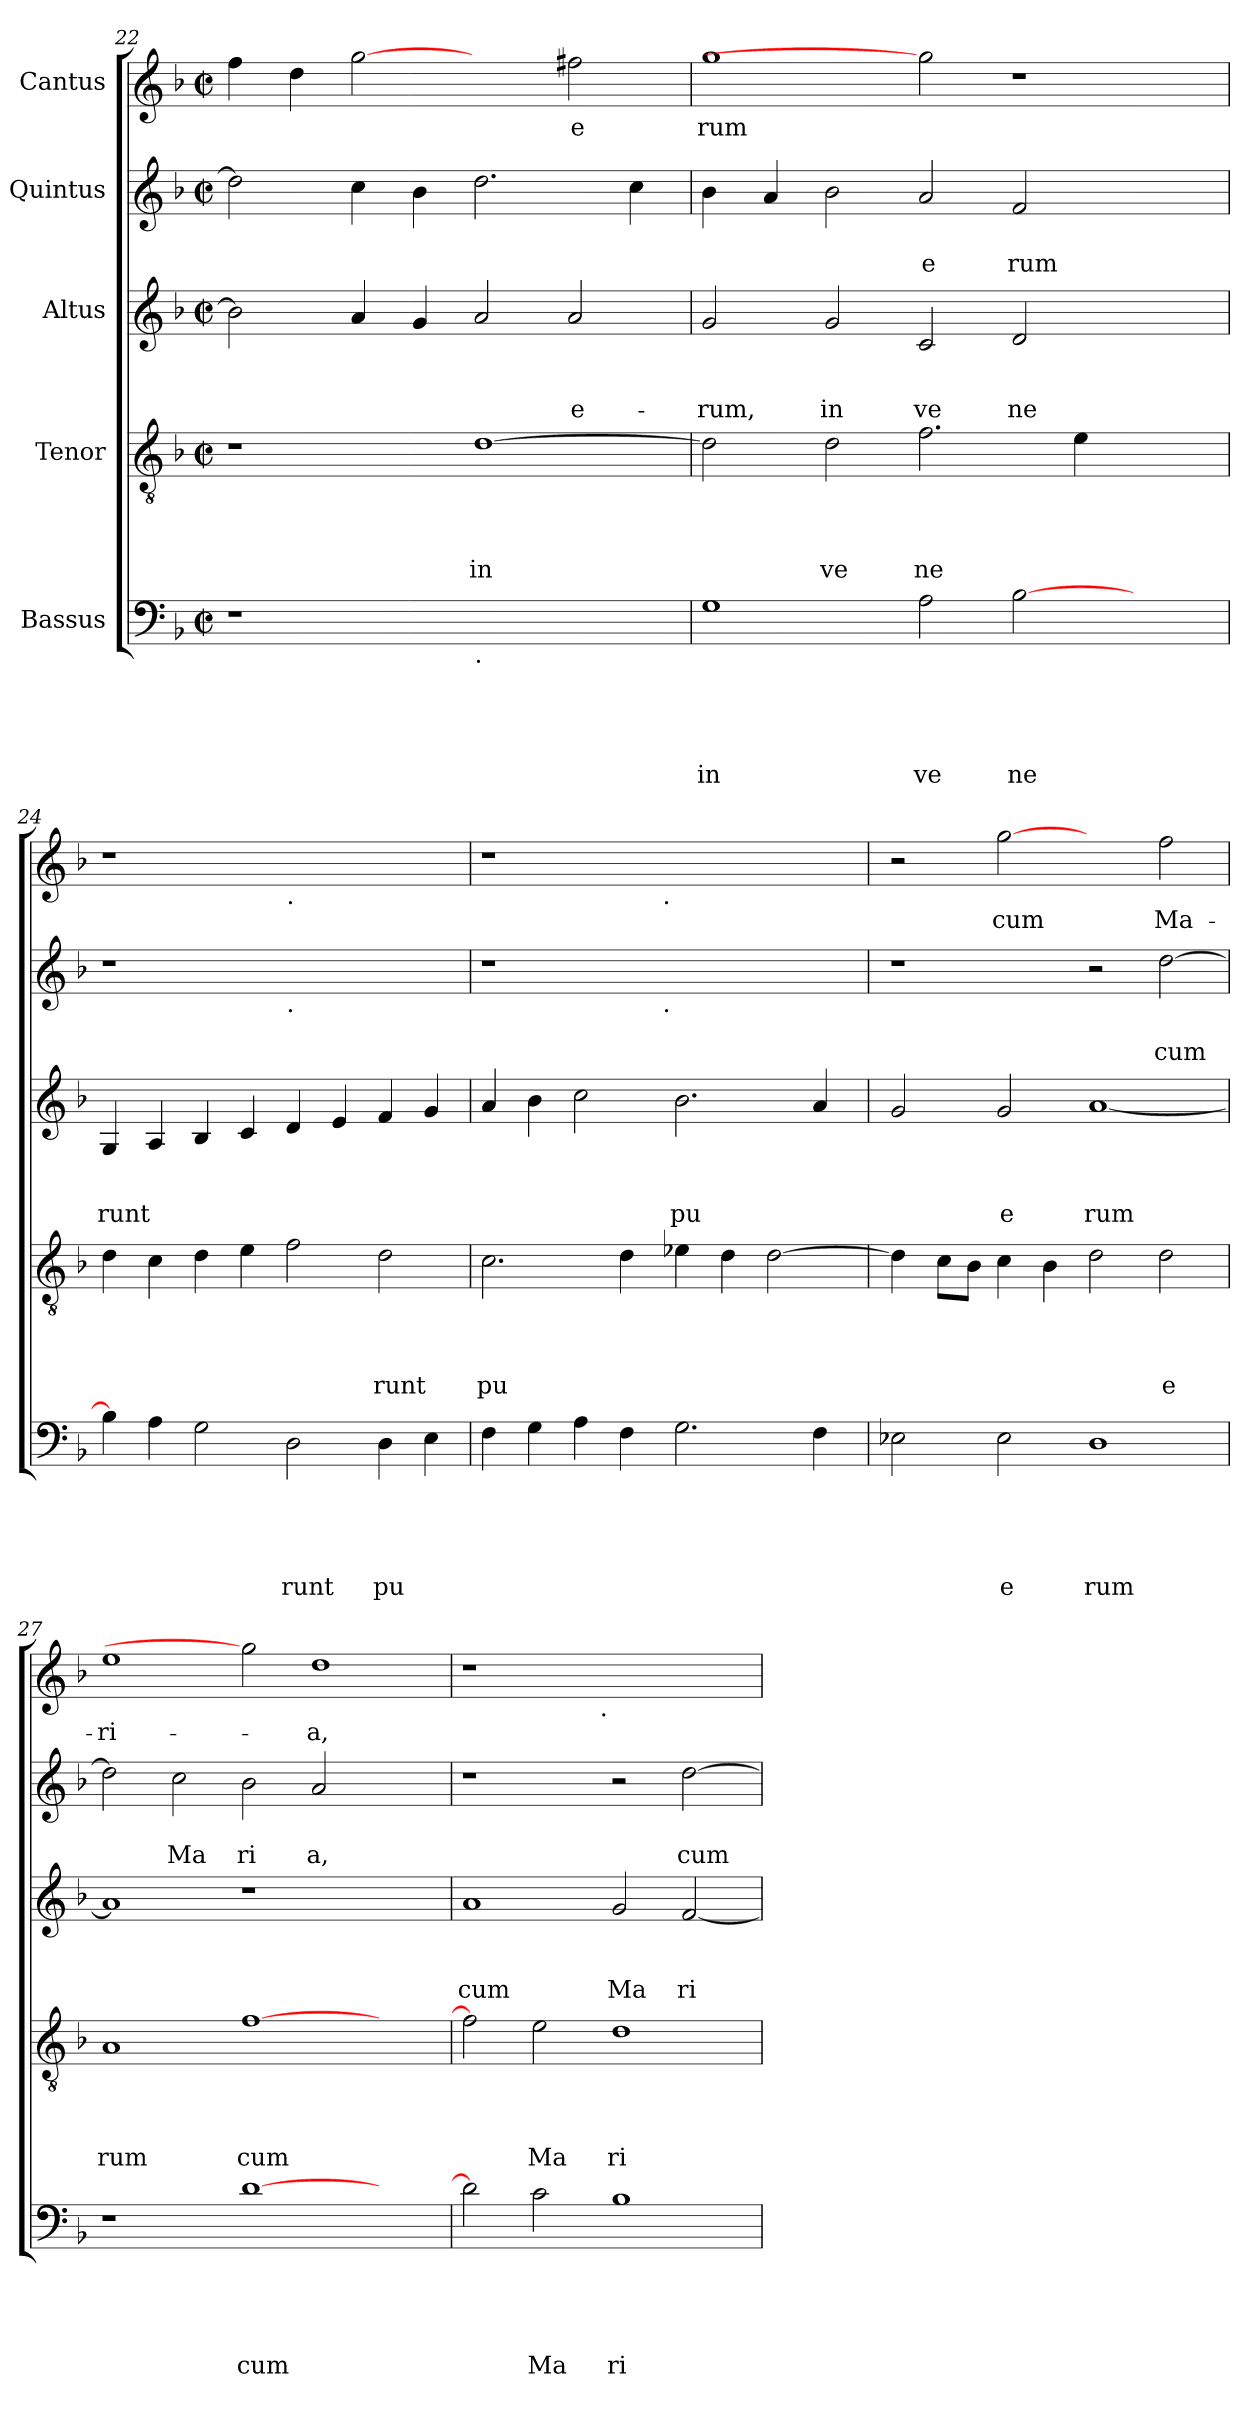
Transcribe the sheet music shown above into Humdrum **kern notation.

**kern	**text	**text	**text	**text	**text	**kern	**text	**text	**text	**text	**kern	**text	**text	**text	**kern	**text	**text	**kern	**text
*part5	*part5	*part5	*part5	*part5	*part5	*part4	*part4	*part4	*part4	*part4	*part3	*part3	*part3	*part3	*part2	*part2	*part2	*part1	*part1
*staff5	*staff5	*staff5	*staff5	*staff5	*staff5	*staff4	*staff4	*staff4	*staff4	*staff4	*staff3	*staff3	*staff3	*staff3	*staff2	*staff2	*staff2	*staff1	*staff1
*I"Bassus	*	*	*	*	*	*I"Tenor	*	*	*	*	*I"Altus	*	*	*	*I"Quintus	*	*	*I"Cantus	*
*clefF4	*	*	*	*	*	*clefGv2	*	*	*	*	*clefG2	*	*	*	*clefG2	*	*	*clefG2	*
*k[b-]	*	*	*	*	*	*k[b-]	*	*	*	*	*k[b-]	*	*	*	*k[b-]	*	*	*k[b-]	*
*F:	*	*	*	*	*	*F:	*	*	*	*	*F:	*	*	*	*F:	*	*	*F:	*
*M2/2	*	*	*	*	*	*M2/2	*	*	*	*	*M2/2	*	*	*	*M2/2	*	*	*M2/2	*
*met(c|)	*	*	*	*	*	*met(c|)	*	*	*	*	*met(c|)	*	*	*	*met(c|)	*	*	*met(c|)	*
=22	=22	=22	=22	=22	=22	=22	=22	=22	=22	=22	=22	=22	=22	=22	=22	=22	=22	=22	=22
1r	.	.	.	.	.	1r	.	.	.	.	2b-\]	.	.	.	2dd\]	.	.	4ff\	.
.	.	.	.	.	.	.	.	.	.	.	.	.	.	.	.	.	.	4dd\	.
.	.	.	.	.	.	.	.	.	.	.	4a/	.	.	.	4cc\	.	.	[2gg	.
.	.	.	.	.	.	.	.	.	.	.	4g/	.	.	.	4b-\	.	.	.	.
!LO:TX:b:t=.	!	!	!	!	!	!	!	!	!	!	!	!	!	!	!	!	!	!	!
!	!	!	!	!	!	!	!	!	!	!LO:LY:b	!	!	!	!	!	!	!	!	!
1ryy	.	.	.	.	.	[<1d	.	.	.	in	2a/	.	.	.	2.dd\	.	.	2ryy	.
!	!	!	!	!	!	!	!	!	!	!	!	!	!	!LO:LY:b	!	!	!	!	!LO:LY:b
.	.	.	.	.	.	.	.	.	.	.	2a/	.	.	-e-	.	.	.	2ff#\	e
.	.	.	.	.	.	.	.	.	.	.	.	.	.	.	4cc\	.	.	.	.
!!LO:LB:g=z
=23	=23	=23	=23	=23	=23	=23	=23	=23	=23	=23	=23	=23	=23	=23	=23	=23	=23	=23	=23
!	!	!	!	!	!LO:LY:b	!	!	!	!	!	!	!	!	!LO:LY:b	!	!	!	!	!LO:LY:b
1G	.	.	.	.	in	2d\]	.	.	.	.	2g/	.	.	-rum,	4b-\	.	.	1gg	rum
.	.	.	.	.	.	.	.	.	.	.	.	.	.	.	4a/	.	.	.	.
!	!	!	!	!	!	!	!	!	!	!LO:LY:b	!	!	!	!LO:LY:b	!	!	!	!	!
.	.	.	.	.	.	2d\	.	.	.	ve	2g/	.	.	in	2b-\	.	.	.	.
!	!	!	!	!	!LO:LY:b	!	!	!	!	!LO:LY:b	!	!	!	!LO:LY:b	!	!	!LO:LY:b	!	!
2A\	.	.	.	.	ve	2.f\	.	.	.	ne	2c/	.	.	ve	2a/	.	e	2gg]	.
!	!	!	!	!	!LO:LY:b	!	!	!	!	!	!	!	!	!LO:LY:b	!	!	!LO:LY:b	!	!
[>2B-\	.	.	.	.	ne	.	.	.	.	.	2d/	.	.	ne	2f/	.	rum	1r	.
.	.	.	.	.	.	4e\	.	.	.	.	.	.	.	.	.	.	.	.	.
2ryy	.	.	.	.	.	2ryy	.	.	.	.	2ryy	.	.	.	2ryy	.	.	.	.
=24	=24	=24	=24	=24	=24	=24	=24	=24	=24	=24	=24	=24	=24	=24	=24	=24	=24	=24	=24
!	!	!	!	!	!	!	!	!	!	!	!	!	!	!LO:LY:b	!	!	!	!	!
4B-\]	.	.	.	.	.	4d\	.	.	.	.	4G/	.	.	runt	1r	.	.	1r	.
4A\	.	.	.	.	.	4c\	.	.	.	.	4A/	.	.	.	.	.	.	.	.
2G\	.	.	.	.	.	4d\	.	.	.	.	4B-/	.	.	.	.	.	.	.	.
.	.	.	.	.	.	4e\	.	.	.	.	4c/	.	.	.	.	.	.	.	.
!	!	!	!	!	!	!	!	!	!	!	!	!	!	!	!	!	!	!LO:TX:b:t=.	!
!	!	!	!	!	!	!	!	!	!	!	!	!	!	!	!LO:TX:b:t=.	!	!	!	!
!	!	!	!	!	!LO:LY:b	!	!	!	!	!	!	!	!	!	!	!	!	!	!
2D\	.	.	.	.	runt	2f\	.	.	.	.	4d/	.	.	.	1ryy	.	.	1ryy	.
.	.	.	.	.	.	.	.	.	.	.	4e/	.	.	.	.	.	.	.	.
!	!	!	!	!	!LO:LY:b	!	!	!	!	!LO:LY:b	!	!	!	!	!	!	!	!	!
4D\	.	.	.	.	pu	2d\	.	.	.	runt	4f/	.	.	.	.	.	.	.	.
4E\	.	.	.	.	.	.	.	.	.	.	4g/	.	.	.	.	.	.	.	.
=25	=25	=25	=25	=25	=25	=25	=25	=25	=25	=25	=25	=25	=25	=25	=25	=25	=25	=25	=25
!	!	!	!	!	!	!	!	!	!	!LO:LY:b	!	!	!	!	!	!	!	!	!
*	*	*	*	*	*	*	*	*	*	*	*	*	*	*	*^	*	*	*^	*
4F\	.	.	.	.	.	2.c\	.	.	.	pu	4a/	.	.	.	1r	2ryy	.	.	1r	2ryy	.
4G\	.	.	.	.	.	.	.	.	.	.	4b-\	.	.	.	.	.	.	.	.	.	.
4A\	.	.	.	.	.	.	.	.	.	.	2cc\	.	.	.	.	4...ryy	.	.	.	4...ryy	.
4F\	.	.	.	.	.	4d\	.	.	.	.	.	.	.	.	.	.	.	.	.	.	.
!	!	!	!	!	!	!	!	!	!	!	!	!	!	!	!	!	!	!	!	!LO:TX:b:t=.	!
!	!	!	!	!	!	!	!	!	!	!	!	!	!	!	!	!LO:TX:b:t=.	!	!	!	!	!
.	.	.	.	.	.	.	.	.	.	.	.	.	.	.	.	1ryy	.	.	.	1ryy	.
!	!	!	!	!	!	!	!	!	!	!	!	!	!	!LO:LY:b	!	!	!	!	!	!	!
2.G\	.	.	.	.	.	4e-X\	.	.	.	.	2.b-\	.	.	pu	1ryy	.	.	.	1ryy	.	.
.	.	.	.	.	.	4d\	.	.	.	.	.	.	.	.	.	.	.	.	.	.	.
.	.	.	.	.	.	[>2d\	.	.	.	.	.	.	.	.	.	.	.	.	.	.	.
4F\	.	.	.	.	.	.	.	.	.	.	4a/	.	.	.	.	.	.	.	.	.	.
.	.	.	.	.	.	.	.	.	.	.	.	.	.	.	.	32ryy	.	.	.	32ryy	.
*	*	*	*	*	*	*	*	*	*	*	*	*	*	*	*v	*v	*	*	*	*	*
*	*	*	*	*	*	*	*	*	*	*	*	*	*	*	*	*	*	*v	*v	*
=26	=26	=26	=26	=26	=26	=26	=26	=26	=26	=26	=26	=26	=26	=26	=26	=26	=26	=26	=26
2E-X\	.	.	.	.	.	4d\]	.	.	.	.	2g/	.	.	.	1r	.	.	2r	.
.	.	.	.	.	.	8c\L	.	.	.	.	.	.	.	.	.	.	.	.	.
.	.	.	.	.	.	8B-\J	.	.	.	.	.	.	.	.	.	.	.	.	.
!	!	!	!	!	!LO:LY:b	!	!	!	!	!	!	!	!	!LO:LY:b	!	!	!	!	!LO:LY:b
2E-\	.	.	.	.	e	4c\	.	.	.	.	2g/	.	.	e	.	.	.	[2gg	cum
.	.	.	.	.	.	4B-\	.	.	.	.	.	.	.	.	.	.	.	.	.
!	!	!	!	!	!LO:LY:b	!	!	!	!	!	!	!	!	!LO:LY:b	!	!	!	!	!
1D	.	.	.	.	rum	2d\	.	.	.	.	[<1a	.	.	rum	2r	.	.	2ryy	.
!	!	!	!	!	!	!	!	!	!	!LO:LY:b	!	!	!	!	!	!	!LO:LY:b	!	!LO:LY:b
.	.	.	.	.	.	2d\	.	.	.	e	.	.	.	.	[>2dd\	.	cum	2ff\	Ma-
=27	=27	=27	=27	=27	=27	=27	=27	=27	=27	=27	=27	=27	=27	=27	=27	=27	=27	=27	=27
!	!	!	!	!	!	!	!	!	!	!LO:LY:b	!	!	!	!	!	!	!	!	!LO:LY:b
1r	.	.	.	.	.	1A	.	.	.	rum	1a]	.	.	.	2dd\]	.	.	1ee	-ri-
!	!	!	!	!	!	!	!	!	!	!	!	!	!	!	!	!	!LO:LY:b	!	!
.	.	.	.	.	.	.	.	.	.	.	.	.	.	.	2cc\	.	Ma	.	.
!	!	!	!	!	!LO:LY:b	!	!	!	!	!LO:LY:b	!	!	!	!	!	!	!LO:LY:b	!	!
[>1d	.	.	.	.	cum	[>1f	.	.	.	cum	1r	.	.	.	2b-\	.	ri	2gg]	.
!	!	!	!	!	!	!	!	!	!	!	!	!	!	!	!	!	!LO:LY:b	!	!LO:LY:b
.	.	.	.	.	.	.	.	.	.	.	.	.	.	.	2a/	.	a,	1dd	-a,
2ryy	.	.	.	.	.	2ryy	.	.	.	.	2ryy	.	.	.	2ryy	.	.	.	.
=28	=28	=28	=28	=28	=28	=28	=28	=28	=28	=28	=28	=28	=28	=28	=28	=28	=28	=28	=28
!	!	!	!	!	!	!	!	!	!	!	!	!	!	!LO:LY:b	!	!	!	!	!
*	*	*	*	*	*	*	*	*	*	*	*	*	*	*	*	*	*	*^	*
2d\]	.	.	.	.	.	2f\]	.	.	.	.	1a	.	.	cum	1r	.	.	1r	2ryy	.
!	!	!	!	!	!LO:LY:b	!	!	!	!	!LO:LY:b	!	!	!	!	!	!	!	!	!	!
2c\	.	.	.	.	Ma	2e\	.	.	.	Ma	.	.	.	.	.	.	.	.	4...ryy	.
!	!	!	!	!	!	!	!	!	!	!	!	!	!	!	!	!	!	!	!LO:TX:b:t=.	!
.	.	.	.	.	.	.	.	.	.	.	.	.	.	.	.	.	.	.	1ryy	.
!	!	!	!	!	!LO:LY:b	!	!	!	!	!LO:LY:b	!	!	!	!LO:LY:b	!	!	!	!	!	!
1B-	.	.	.	.	ri	1d	.	.	.	ri	2g/	.	.	Ma	2r	.	.	1ryy	.	.
!	!	!	!	!	!	!	!	!	!	!	!	!	!	!LO:LY:b	!	!	!LO:LY:b	!	!	!
.	.	.	.	.	.	.	.	.	.	.	[<2f/	.	.	ri	[<2dd\	.	cum	.	.	.
.	.	.	.	.	.	.	.	.	.	.	.	.	.	.	.	.	.	.	32ryy	.
*	*	*	*	*	*	*	*	*	*	*	*	*	*	*	*	*	*	*v	*v	*
=	=	=	=	=	=	=	=	=	=	=	=	=	=	=	=	=	=	=	=
*-	*-	*-	*-	*-	*-	*-	*-	*-	*-	*-	*-	*-	*-	*-	*-	*-	*-	*-	*-
